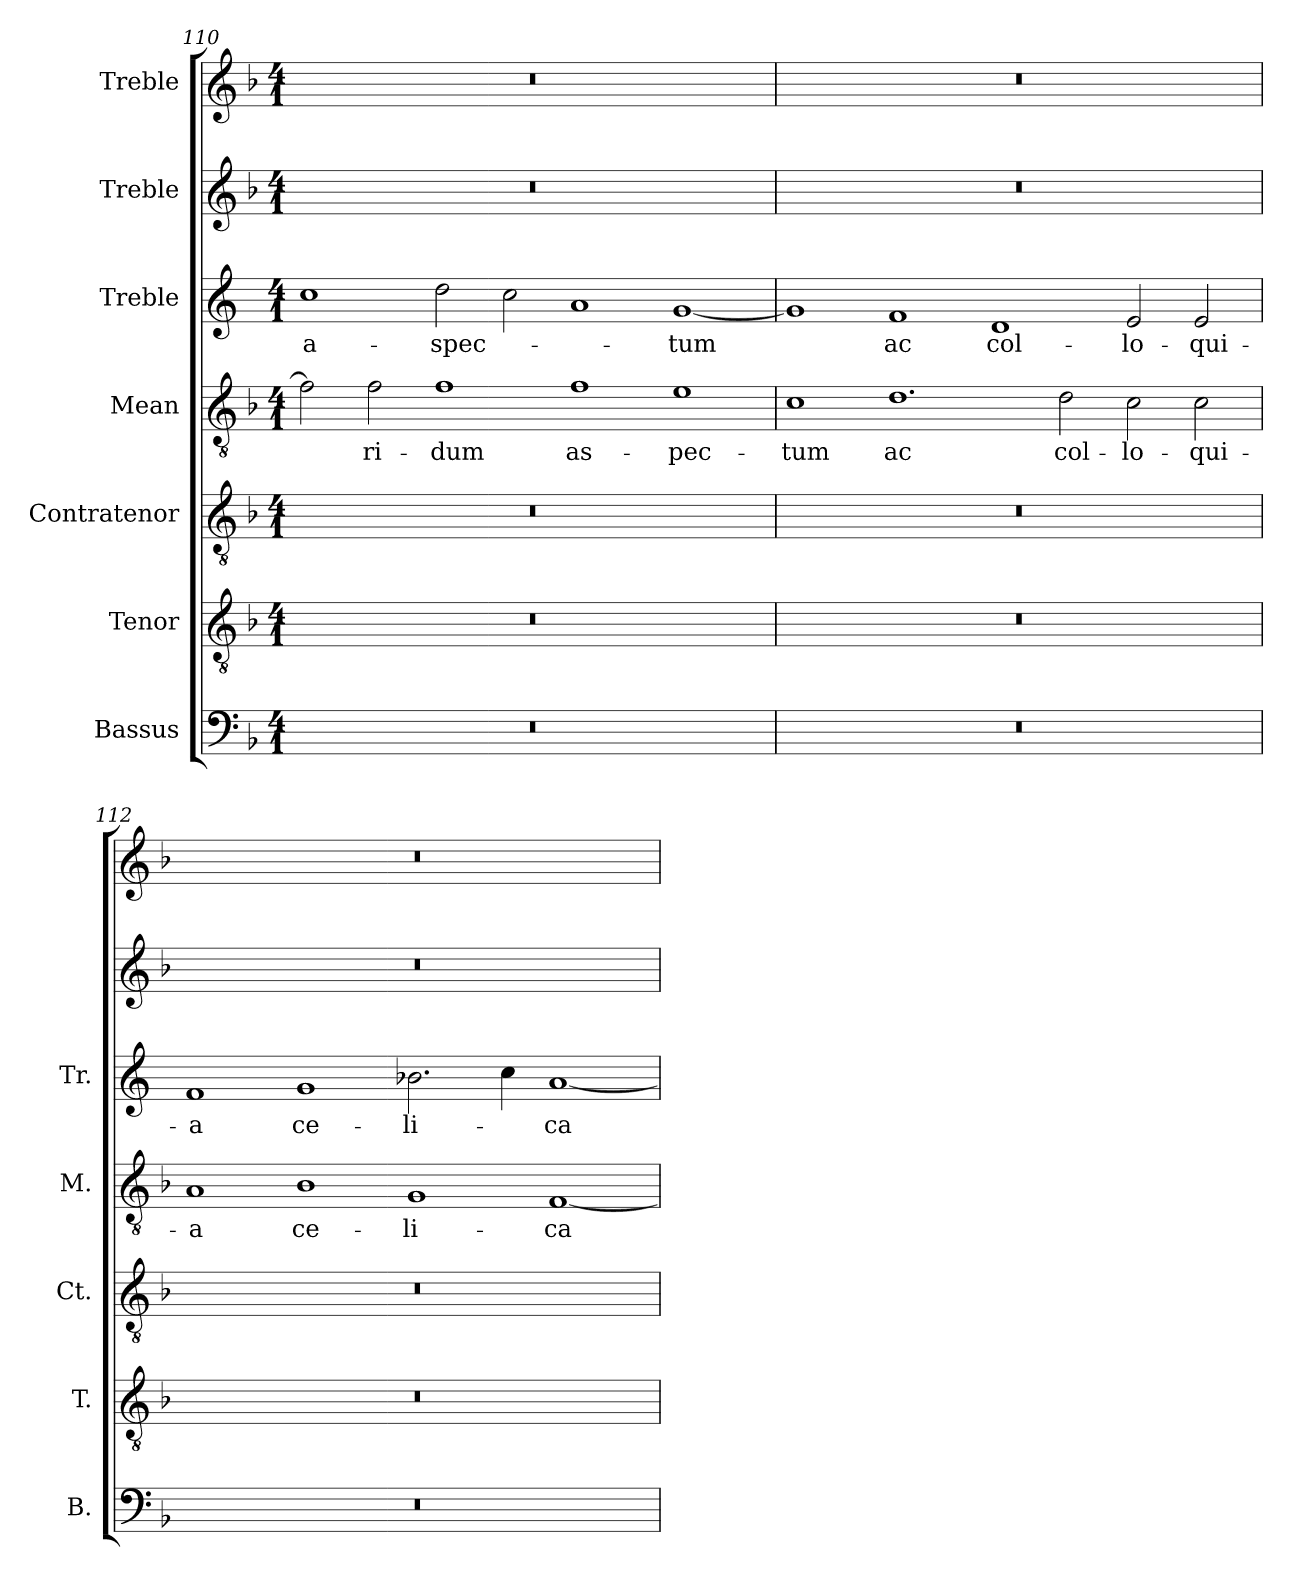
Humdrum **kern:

**kern	**kern	**kern	**kern	**text	**kern	**text	**kern	**kern
*part7	*part6	*part5	*part4	*part4	*part3	*part3	*part2	*part1
*staff7	*staff6	*staff5	*staff4	*staff4	*staff3	*staff3	*staff2	*staff1
*I"Bassus	*I"Tenor	*I"Contratenor	*I"Mean	*	*I"Treble	*	*I"Treble	*I"Treble
*I'B.	*I'T.	*I'Ct.	*I'M.	*	*I'Tr.	*	*	*
*clefF4	*clefGv2	*clefGv2	*clefGv2	*	*clefG2	*	*clefG2	*clefG2
*	*ITrd7c12	*ITrd7c12	*ITrd7c12	*	*	*	*	*
*k[b-]	*k[b-]	*k[b-]	*k[b-]	*	*k[]	*	*k[b-]	*k[b-]
*F:	*F:	*F:	*F:	*	*	*	*F:	*F:
*M4/1	*M4/1	*M4/1	*M4/1	*	*M4/1	*	*M4/1	*M4/1
=110	=110	=110	=110	=110	=110	=110	=110	=110
!LO:N:vis=1	!LO:N:vis=1	!LO:N:vis=1	!	!	!	!	!	!
!	!	!	!	!	!	!LO:LY:b:color=#000000	!LO:N:vis=1	!LO:N:vis=1
00r	00r	00r	2Fi\]	.	1cci	a-	00r	00r
!	!	!	!	!LO:LY:b:color=#000000	!	!	!	!
.	.	.	2Fi\	-ri-	.	.	.	.
!	!	!	!	!LO:LY:b:color=#000000	!	!	!	!
!	!	!	!	!	!	!LO:LY:b:color=#000000	!	!
.	.	.	1Fi	-dum	2ddi\	-spec-	.	.
.	.	.	.	.	2cci\	.	.	.
!	!	!	!	!LO:LY:b:color=#000000	!	!	!	!
.	.	.	1Fi	as-	1ai	.	.	.
!	!	!	!	!LO:LY:b:color=#000000	!	!	!	!
!	!	!	!	!	!	!LO:LY:b:color=#000000	!	!
.	.	.	1Ei	-pec-	[<1gi	-tum	.	.
!!LO:LB:g=z
=111`	=111`	=111`	=111`	=111`	=111`	=111`	=111`	=111`
!LO:N:vis=1	!LO:N:vis=1	!LO:N:vis=1	!	!	!	!	!	!
!	!	!	!	!LO:LY:b:color=#000000	!	!	!LO:N:vis=1	!LO:N:vis=1
00r	00r	00r	1Ci	-tum	1gi]	.	00r	00r
!	!	!	!	!LO:LY:b:color=#000000	!	!	!	!
!	!	!	!	!	!	!LO:LY:b:color=#000000	!	!
.	.	.	1.Di	ac	1fi	ac	.	.
!	!	!	!	!	!	!LO:LY:b:color=#000000	!	!
.	.	.	.	.	1di	col-	.	.
!	!	!	!	!LO:LY:b:color=#000000	!	!	!	!
.	.	.	2Di\	col-	.	.	.	.
!	!	!	!	!LO:LY:b:color=#000000	!	!	!	!
!	!	!	!	!	!	!LO:LY:b:color=#000000	!	!
.	.	.	2Ci\	-lo-	2ei/	-lo-	.	.
!	!	!	!	!LO:LY:b:color=#000000	!	!	!	!
!	!	!	!	!	!	!LO:LY:b:color=#000000	!	!
.	.	.	2Ci\	-qui-	2ei/	-qui-	.	.
=112`	=112`	=112`	=112`	=112`	=112`	=112`	=112`	=112`
!LO:N:vis=1	!LO:N:vis=1	!LO:N:vis=1	!	!	!	!	!	!
!	!	!	!	!LO:LY:b:color=#000000	!	!	!	!
!	!	!	!	!	!	!LO:LY:b:color=#000000	!LO:N:vis=1	!LO:N:vis=1
00r	00r	00r	1AAi	-a	1fi	-a	00r	00r
!	!	!	!	!LO:LY:b:color=#000000	!	!	!	!
!	!	!	!	!	!	!LO:LY:b:color=#000000	!	!
.	.	.	1BB-i	ce-	1gi	ce-	.	.
!	!	!	!	!LO:LY:b:color=#000000	!	!	!	!
!	!	!	!	!	!	!LO:LY:b:color=#000000	!	!
.	.	.	1GGi	-li-	2.b-Xi\	-li-	.	.
.	.	.	.	.	4cci\	.	.	.
!	!	!	!	!LO:LY:b:color=#000000	!	!	!	!
!	!	!	!	!	!	!LO:LY:b:color=#000000	!	!
.	.	.	[<1FFi	-ca	[<1ai	-ca	.	.
=`	=`	=`	=`	=`	=`	=`	=`	=`
*-	*-	*-	*-	*-	*-	*-	*-	*-
